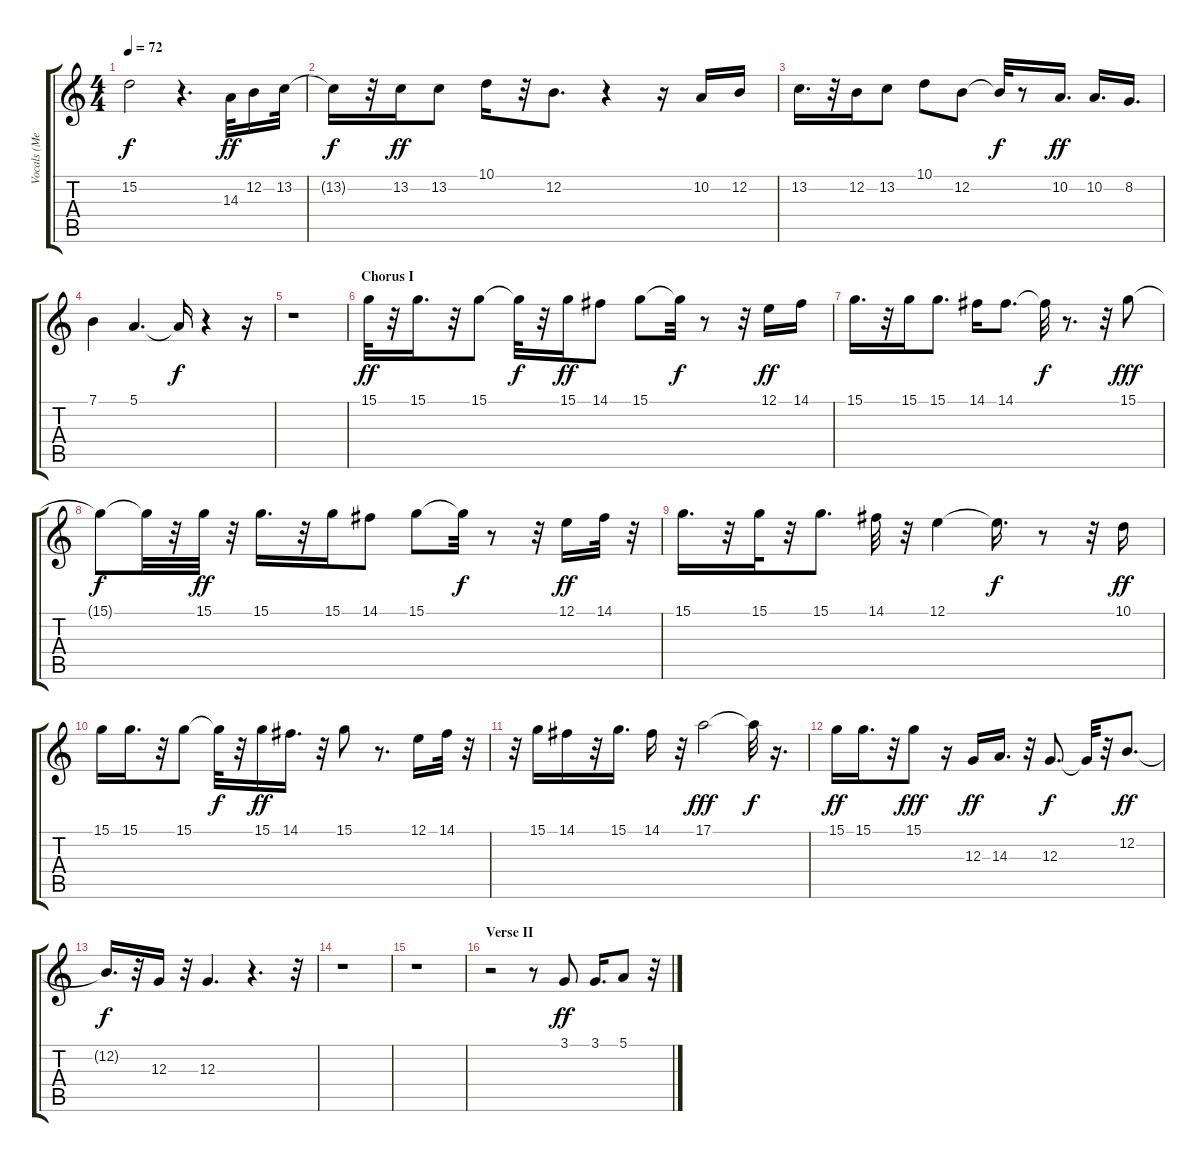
\track ("Vocals (Mercury)" "Vocals (Me") {instrument trombone}
\staff {score tabs}
\tuning (E4 B3 G3 D3 A2 E2) {hide}
\ts (4 4)
\tempo 72
\clef g2
\ks c
15.2{t}.2{dy f} r.4{d} 14.3.32{dy ff} 12.2.16 13.2.32 |
13.2{t}.16{dy f} r.32 13.2.16{dy ff} 13.2.8 10.1.16 r.32 12.2.8{d} r.4 r.16 10.2.16 12.2.16 |
13.2.16{d} r.32 12.2.16 13.2.8 10.1.8 12.2.8 12.2{t}.32{dy f} r.8 10.2.16{d dy ff} 10.2.16{d} 8.2.16{d} |
7.1.4 5.1.4{d} 5.1{t}.16{dy f} r.4 r.16 |
r.1 |
\section ("" "Chorus I")
15.1.32{dy ff} r.32 15.1.16{d} r.32 15.1.8 15.1{t}.32{dy f} r.32 15.1.16{dy ff} 14.1.8 15.1.8 15.1{t}.32{dy f} r.8 r.32 12.1.16{dy ff} 14.1.16 |
15.1.16{d} r.32 15.1.16 15.1.8{d} 14.1.16 14.1.8{d} 14.1{t}.32{dy f} r.8{d} r.32 15.1.8{dy fff} |
15.1{t}.8{dy f} 15.1{t}.32 r.32 15.1.32{dy ff} r.32 15.1.16{d} r.32 15.1.16 14.1.8 15.1.8 15.1{t}.32{dy f} r.8 r.32 12.1.16{dy ff} 14.1.32 r.32 |
15.1.16{d} r.32 15.1.32 r.32 15.1.8{d} 14.1.32 r.32 12.1.4 12.1{t}.16{d dy f} r.8 r.32 10.1.16{dy ff} |
15.1.16 15.1.16{d} r.32 15.1.8 15.1{t}.32{dy f} r.32 15.1.16{dy ff} 14.1.16{d} r.32 15.1.8 r.8{d} 12.1.16 14.1.32 r.32 |
r.32 15.1.16 14.1.16 r.32 15.1.16{d} 14.1.16 r.32 17.1.2{dy fff} 17.1{t}.32{dy f} r.16{d} |
15.1.16{dy ff} 15.1.16{d} r.32 15.1.8{dy fff} r.16 12.3.16{dy ff} 14.3.16{d} r.32 12.3.8{d dy f} 12.3{t}.32 r.32 12.2.8{d dy ff} |
12.2{t}.16{d dy f} r.32 12.3.16 r.32 12.3.4{d} r.4{d} r.32 |
r.1 |
r.1 |
\section ("" "Verse II")
r.2 r.8 3.1.8{dy ff} 3.1.16{d} 5.1.8 r.32
